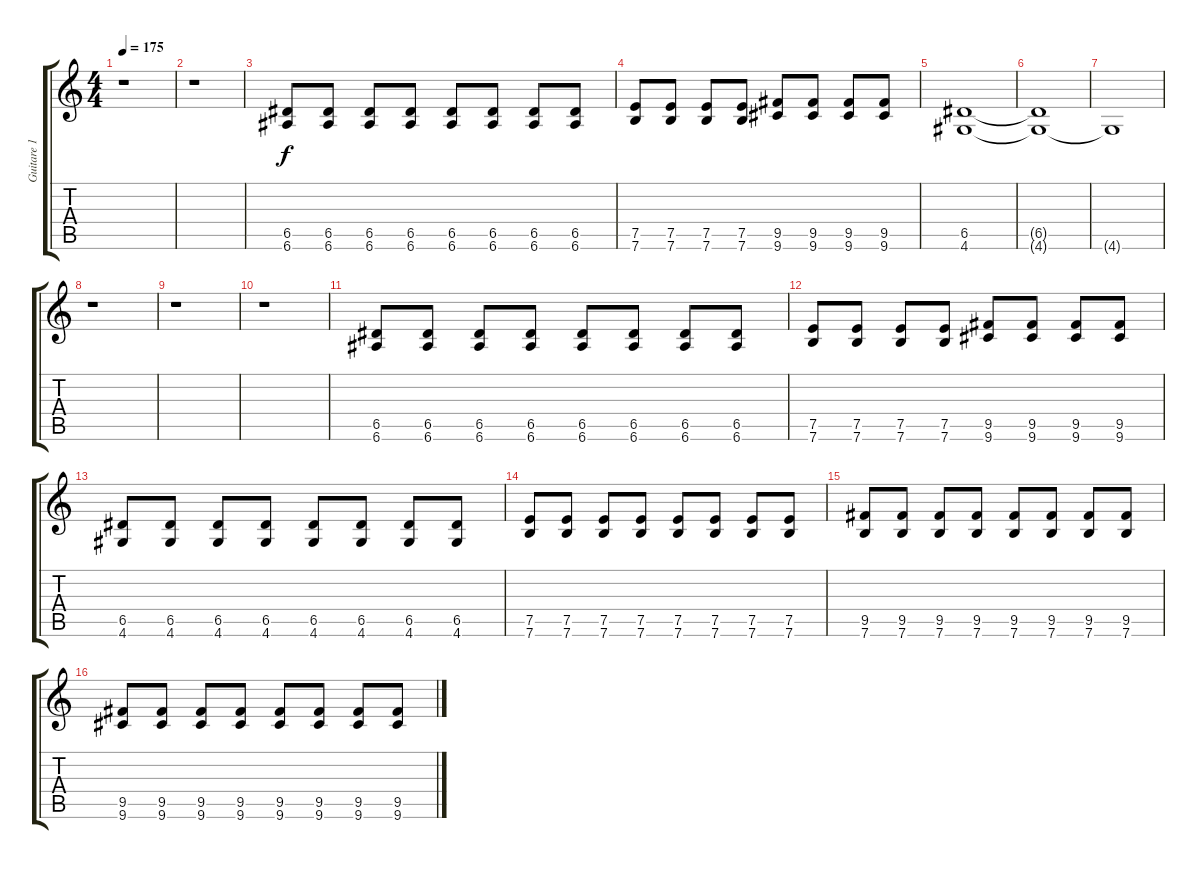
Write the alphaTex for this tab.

\track ("Guitare 1" "Guitare 1") {instrument distortionguitar}
\staff {score tabs}
\tuning (E4 B3 G3 D3 A2 E2) {hide}
\ts (4 4)
\tempo 175
\clef g2
\ks c
r.1{dy f} |
r.1 |
(6.5 6.6).8 (6.5 6.6).8 (6.5 6.6).8 (6.5 6.6).8 (6.5 6.6).8 (6.5 6.6).8 (6.5 6.6).8 (6.5 6.6).8 |
(7.5 7.6).8 (7.5 7.6).8 (7.5 7.6).8 (7.5 7.6).8 (9.5 9.6).8 (9.5 9.6).8 (9.5 9.6).8 (9.5 9.6).8 |
(6.5 4.6).1 |
(6.5{t} 4.6{t}).1 |
4.6{t}.1 |
r.1 |
r.1 |
r.1 |
(6.5 6.6).8 (6.5 6.6).8 (6.5 6.6).8 (6.5 6.6).8 (6.5 6.6).8 (6.5 6.6).8 (6.5 6.6).8 (6.5 6.6).8 |
(7.5 7.6).8 (7.5 7.6).8 (7.5 7.6).8 (7.5 7.6).8 (9.5 9.6).8 (9.5 9.6).8 (9.5 9.6).8 (9.5 9.6).8 |
(6.5 4.6).8 (6.5 4.6).8 (6.5 4.6).8 (6.5 4.6).8 (6.5 4.6).8 (6.5 4.6).8 (6.5 4.6).8 (6.5 4.6).8 |
(7.5 7.6).8 (7.5 7.6).8 (7.5 7.6).8 (7.5 7.6).8 (7.5 7.6).8 (7.5 7.6).8 (7.5 7.6).8 (7.5 7.6).8 |
(9.5 7.6).8 (9.5 7.6).8 (9.5 7.6).8 (9.5 7.6).8 (9.5 7.6).8 (9.5 7.6).8 (9.5 7.6).8 (9.5 7.6).8 |
(9.5 9.6).8 (9.5 9.6).8 (9.5 9.6).8 (9.5 9.6).8 (9.5 9.6).8 (9.5 9.6).8 (9.5 9.6).8 (9.5 9.6).8
